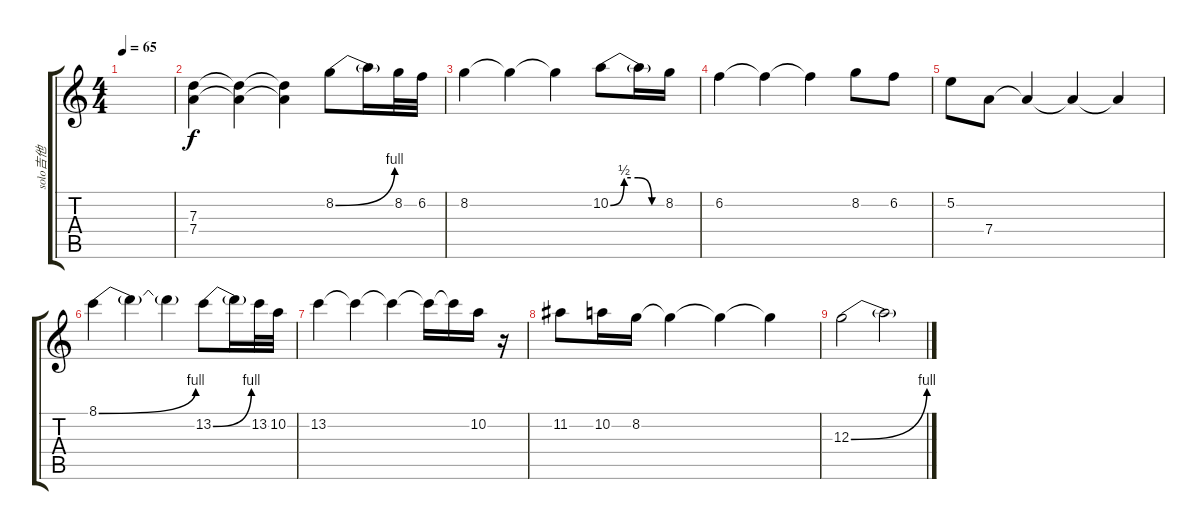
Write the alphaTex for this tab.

\track ("solo吉他" "solo吉他") {instrument distortionguitar}
\staff {score tabs}
\tuning (E4 B3 G3 D3 A2 E2) {hide}
\ts (4 4)
\tempo 65
\clef g2
\ks c
|
(7.3 7.4).4 (7.3{t} 7.4{t}).4 (7.3{t} 7.4{t}).4 8.2{be (bend 0 0 60 4)}.8 8.2{t}.16 8.2.32 6.2.32 |
8.2.4 8.2{t}.4 8.2{t}.4 10.2{be (custom 0 0 15 2 30 2 45 0 60 0)}.8 10.2{t}.16 8.2.16 |
6.2.4 6.2{t}.4 6.2{t}.4 8.2.8 6.2.8 |
5.2.8 7.4.8 7.4{t}.4 7.4{t}.4 7.4{t}.4 |
8.1{be (bend 0 0 60 4)}.4 8.1{t}.4 8.1{t}.4 13.2{be (bend 0 0 60 4)}.8 13.2{t}.16 13.2.32 10.2.32 |
13.2.4 13.2{t}.4 13.2{t}.4 13.2{t}.16 13.2{t}.16 10.2.16 r.16 |
11.2.8 10.2.16 8.2.16 8.2{t}.4 8.2{t}.4 8.2{t}.4 |
12.3{be (bend 0 0 60 4)}.2 12.3{t}.2
